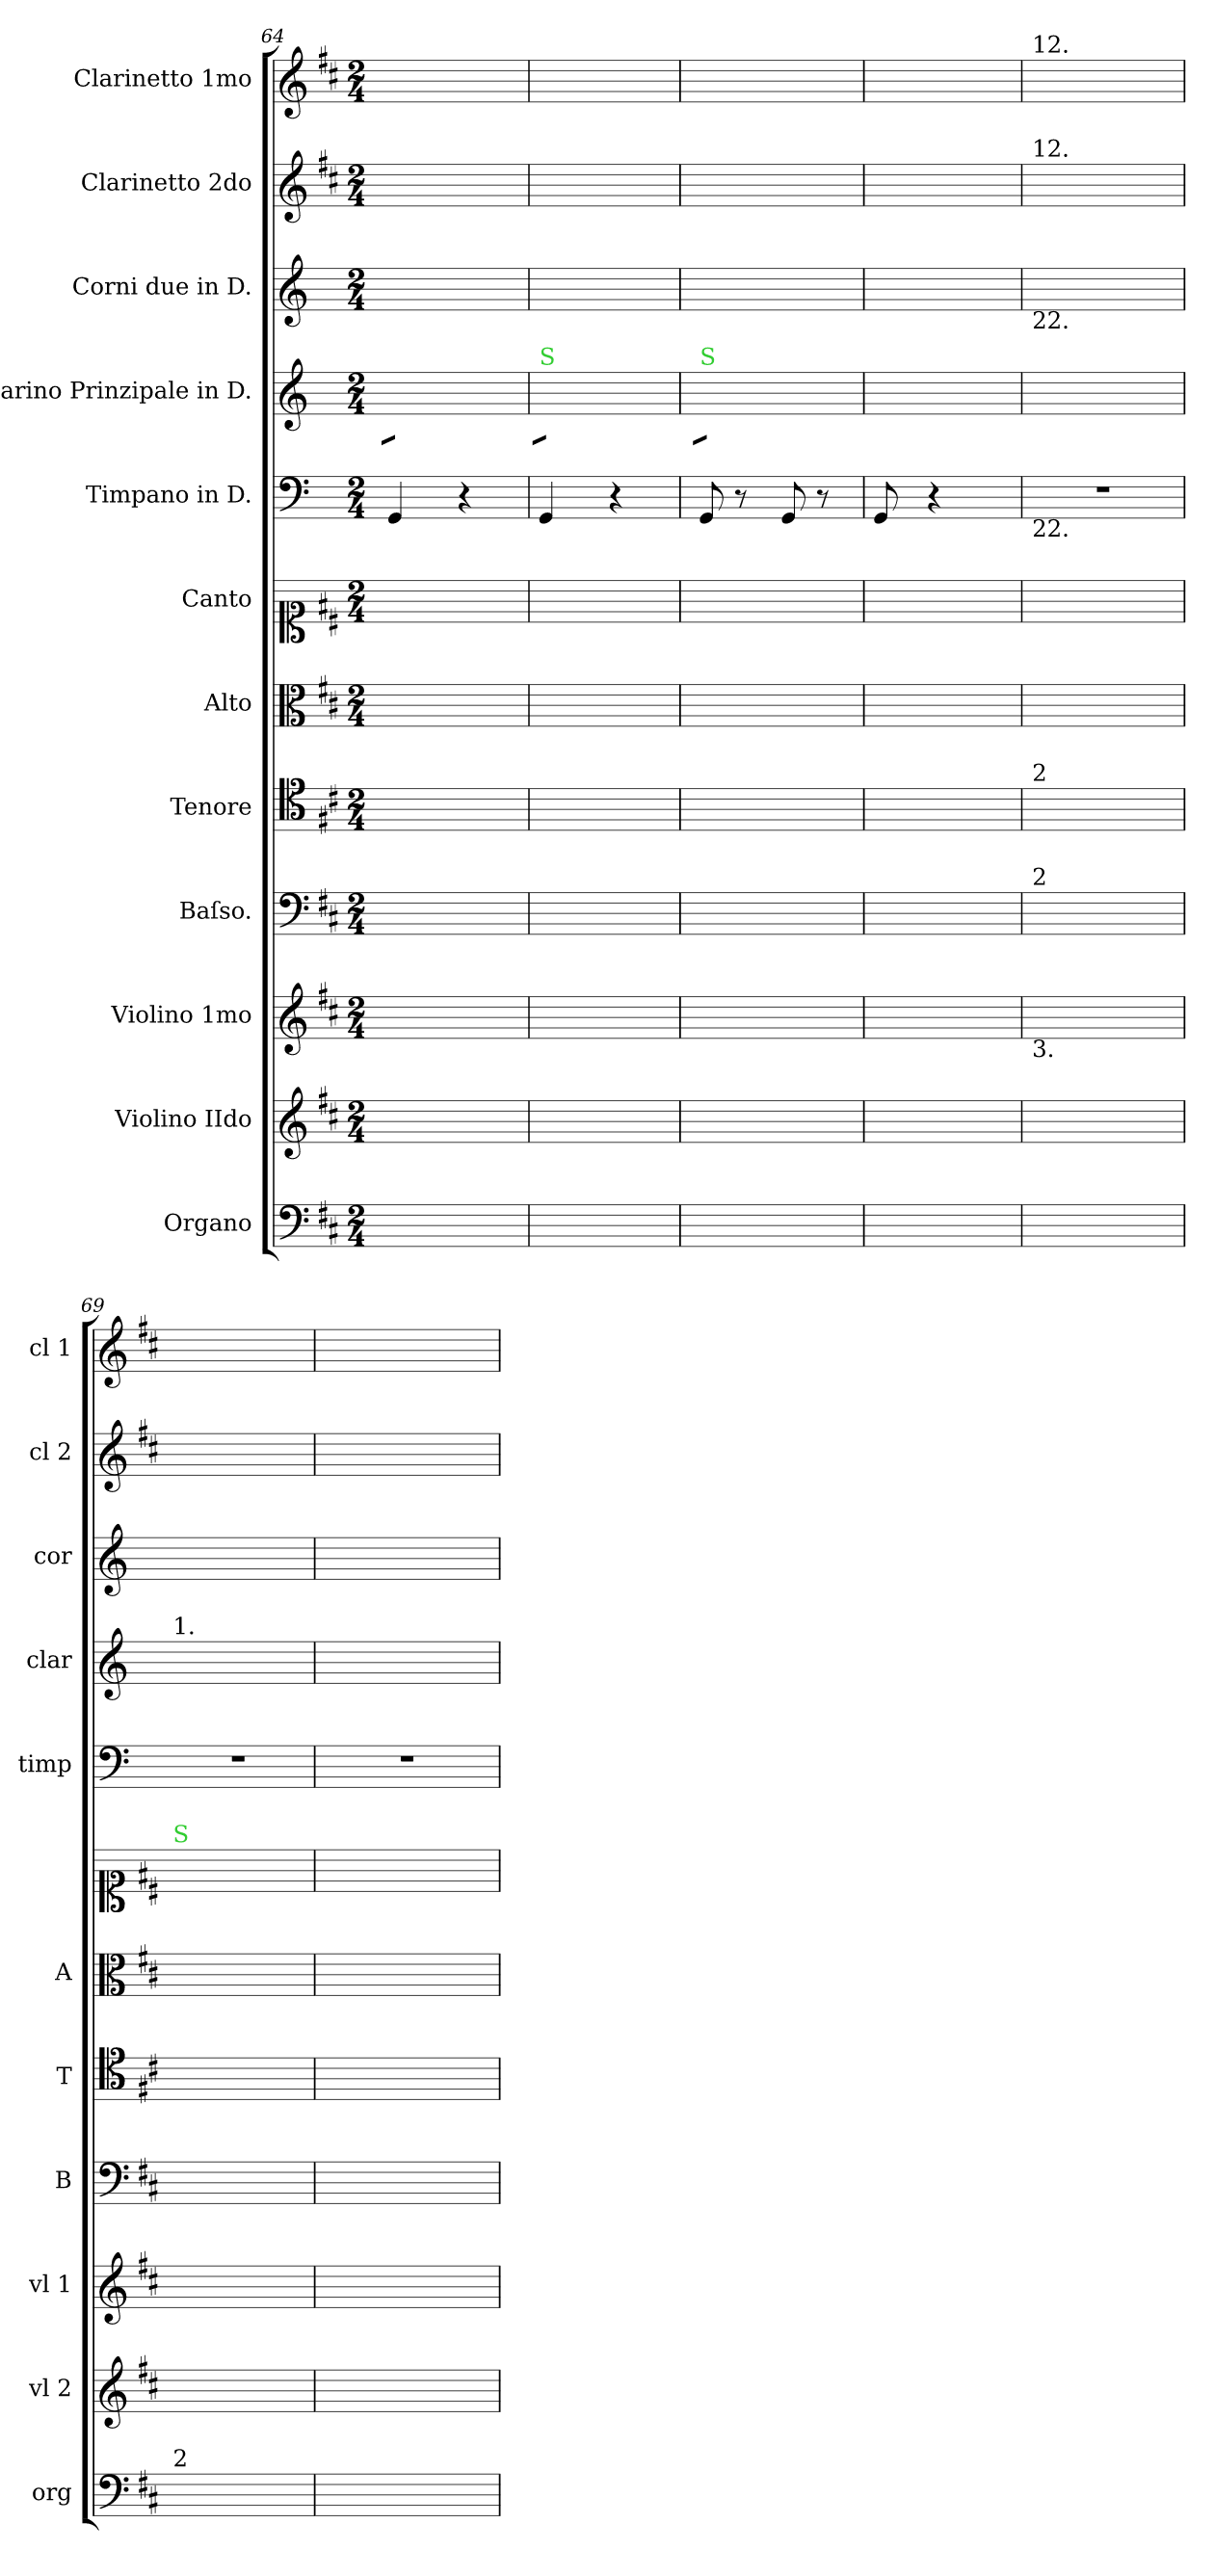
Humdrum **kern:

**kern	**kern	**kern	**kern	**kern	**text	**kern	**kern	**kern	**kern	**kern	**kern	**kern
*part12	*part11	*part10	*part9	*part8	*part8	*part7	*part6	*part5	*part4	*part3	*part2	*part1
*staff12	*staff11	*staff10	*staff9	*staff8	*staff8	*staff7	*staff6	*staff5	*staff4	*staff3	*staff2	*staff1
*I"Organo	*I"Violino IIdo	*I"Violino 1mo	*I"Baſso.	*I"Tenore	*	*I"Alto	*I"Canto	*I"Timpano in D.	*I"Clarino Prinzipale in D.	*I"Corni due in D.	*I"Clarinetto 2do	*I"Clarinetto 1mo
*I'org	*I'vl 2	*I'vl 1	*I'B	*I'T	*	*I'A	*	*I'timp	*I'clar	*I'cor	*I'cl 2	*I'cl 1
*clefF4	*clefG2	*clefG2	*clefF4	*clefC4	*	*clefC3	*clefC1	*clefF4	*clefG2	*clefG2	*clefG2	*clefG2
*	*	*	*	*	*	*	*	*	*ITrd-1c-2	*ITrd6c10	*	*
*k[f#c#]	*k[f#c#]	*k[f#c#]	*k[f#c#]	*k[f#c#]	*	*k[f#c#]	*k[f#c#]	*k[]	*k[f#c#]	*k[f#c#]	*k[f#c#]	*k[f#c#]
*D:	*D:	*D:	*D:	*D:	*	*D:	*D:	*	*	*	*D:	*D:
*M2/4	*M2/4	*M2/4	*M2/4	*M2/4	*	*M2/4	*M2/4	*M2/4	*M2/4	*M2/4	*M2/4	*M2/4
=64	=64	=64	=64	=64	=64	=64	=64	=64	=64	=64	=64	=64
!	!	!	!	!	!	!	!	!	!LO:TX:a:color=limegreen:t=S	!	!	!
*	*	*	*	*	*	*	*	*	*tremolo	*	*	*
2AAyy/ 2Ayy/	8a/Lyy	8cc#\Lyy	2A\yy]	[2A\yy	.	8a\yy	8cc#\Lyy	4GG/	8Ayy/ 8ayy/L	4AAyy/ 4Ayy/	8a'/Lyy	8cc#X\Lyy
.	8a/yy	8ff#\yy	.	.	.	(8a\Lyy	8ff#\yy	.	8Ayy/ 8ayy/	.	8a'/yy	8ff#\yy
.	8g#X/yy	8ee\yy	.	.	.	8g#X\yy	8ee\yy	4r	8Ayy/ 8ayy/	4ryy	8g#X'/yy	8ee\yy
.	8f#/Jyy	8dd\Jyy	.	.	.	8f#\Jyy)	8dd\Jyy	.	8Ayy/ 8ayy/J	.	8f#X'/Jyy	8dd\Jyy
=65	=65	=65	=65	=65	=65	=65	=65	=65	=65	=65	=65	=65
!	!	!	!	!	!	!	!	!	!LO:TX:a:color=limegreen:t=S	!	!	!
2AAyy/ 2Ayy/	8e/Lyy	8cc#\Lyy	2A\yy	2A\yy_	.	8e\Lyy	8cc#\Lyy	4GG/	8Ayy/ 8ayy/L	4AAyy/ 4Ayy/	8e/Lyy	8cc#\Lyy
.	8f#/yy	8dd\yy	.	.	.	8f#\yy	8dd\yy	.	8Ayy/ 8ayy/	.	8f#/yy	8dd\yy
.	8e/yy	8cc#\yy	.	.	.	8e\yy	8cc#\yy	4r	8Ayy/ 8ayy/	4ryy	8e/yy	8cc#\yy
.	8d/Jyy	8b\Jyy	.	.	.	8d\Jyy	8b\Jyy	.	8Ayy/ 8ayy/J	.	8d/Jyy	8b\Jyy
=66	=66	=66	=66	=66	=66	=66	=66	=66	=66	=66	=66	=66
*	*	*	*	*	*	*	*	*	*	*^	*	*
!	!	!	!	!	!	!	!	!	!LO:TX:a:color=limegreen:t=S	!	!	!	!
8AA/yy	8c#/Lyy	(8a/Lyy	2A\yy	2A\yy]	.	8c#\Lyy	8a\Lyy	8GG/	8Ayy/ 8ayy/L	8e/yy	8A\yy	4a/yy	4cc#X\yy
8ryy	16d/Lyy	16b/Lyy	.	.	.	(16d\Lyy	16b\Lyy	8r	8Ayy/ 8ayy/	8ryy	8ryy	.	.
.	16e/JJyy	16cc#/JJyy)	.	.	.	16e\JJyy)	16cc#\JJyy	.	.	.	.	.	.
8AA/yy	8c#/Lyy	(8a/Lyy	.	.	.	8c#\Lyy	8a\Lyy	8GG/	8Ayy/ 8ayy/	8e/yy	8A\yy	4a/yy	4cc#\yy
8ryy	16d/Lyy	16b/Lyy	.	.	.	(16d\Lyy	16b\Lyy	8r	8Ayy/ 8ayy/J	8ryy	8ryy	.	.
*	*	*	*	*	*	*	*	*	*Xtremolo	*	*	*	*
.	16e/JJyy	16cc#/JJyy)	.	.	.	16e\JJyy)	16cc#\JJyy	.	.	.	.	.	.
=67	=67	=67	=67	=67	=67	=67	=67	=67	=67	=67	=67	=67	=67
!	!	!	!	!	!	!	!	!LO:N:vis=8	!	!	!	!	!
4AA/yy	4c#/yy	4a/yy	4A\yy	4A\yy	.	4c#\yy	4a\yy	4GG/	4Ayy/ 4ayy/	4e/yy	4A\yy	4a/yy	4cc#\yy
16A'\LLyy	4ryy	4ryy	4ryy	4ryy	.	4ryy	4ryy	4r	4ryy	4ryy	4ryy	4ryy	4ryy
16G'\yy	.	.	.	.	.	.	.	.	.	.	.	.	.
16F#'\yy	.	.	.	.	.	.	.	.	.	.	.	.	.
16E'\JJyy	.	.	.	.	.	.	.	.	.	.	.	.	.
*	*	*	*	*	*	*	*	*	*	*v	*v	*	*
=68	=68	=68	=68	=68	=68	=68	=68	=68	=68	=68	=68	=68
!	!	!	!	!	!	!	!	!	!	!	!	!LO:TX:a:t=12.
!	!	!	!	!	!	!	!	!	!	!	!LO:TX:a:t=12.	!
!	!	!	!	!	!	!	!	!	!	!LO:TX:b:t=22.	!	!
!	!	!	!	!	!	!	!	!LO:TX:b:t=22.	!	!	!	!
!	!	!	!	!LO:TX:a:t=2	!	!	!	!	!	!	!	!
!	!	!	!LO:TX:a:t=2	!	!	!	!	!	!	!	!	!
!	!	!LO:TX:b:t=3.	!	!	!	!	!	!	!	!	!	!
4D\yy	2ryy	2ryy	2ryy	2ryy	.	4ryy	4ryy	2r	8d/Lyy	2ryy	2ryy	2ryy
.	.	.	.	.	.	.	.	.	16d/Lyy	.	.	.
.	.	.	.	.	.	.	.	.	16d/JJyy	.	.	.
4ryy	.	.	.	.	.	8ryy	8ryy	.	4d/yy	.	.	.
.	.	.	.	.	.	8a\yy	8ccn\yy	.	.	.	.	.
=69	=69	=69	=69	=69	=69	=69	=69	=69	=69	=69	=69	=69
!	!	!	!	!	!	!	!	!	!LO:TX:a:t=1.	!	!	!
!	!	!	!	!	!	!	!LO:TX:a:color=limegreen:t=S	!	!	!	!	!
!LO:TX:a:t=2	!	!	!	!	!	!	!	!	!	!	!	!
2ryy	2ryy	2ryy	2ryy	2ryy	.	8a\Lyy	8cc#\Lyy	2r	2ryy	2ryy	2ryy	2ryy
.	.	.	.	.	.	8gn\Jyy	8b\Jyy	.	.	.	.	.
.	.	.	.	.	.	4g\yy	4b\yy	.	.	.	.	.
=70	=70	=70	=70	=70	=70	=70	=70	=70	=70	=70	=70	=70
2ryy	2ryy	2ryy	4ryy	4ryy	.	4ryy	4ryy	2r	8d/Lyy	2ryy	2ryy	2ryy
.	.	.	.	.	.	.	.	.	16d/Lyy	.	.	.
.	.	.	.	.	.	.	.	.	16d/JJyy	.	.	.
.	.	.	8ryy	8ryy	.	8ryy	8ryy	.	4d/yy	.	.	.
.	.	.	8D\yy	8d\yy	el-	8a\yy	8ff#\yy	.	.	.	.	.
=	=	=	=	=	=	=	=	=	=	=	=	=
*-	*-	*-	*-	*-	*-	*-	*-	*-	*-	*-	*-	*-
